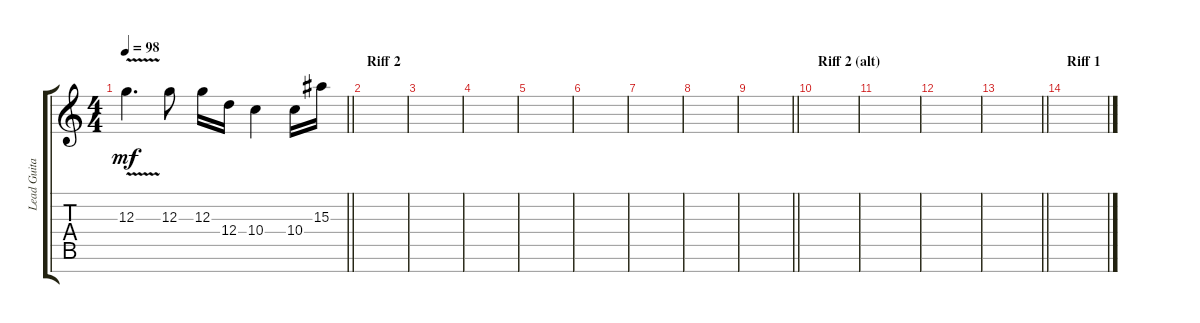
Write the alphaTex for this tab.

\track ("Lead Guitar" "Lead Guita") {instrument distortionguitar}
\staff {score tabs}
\tuning (E4 B3 G3 D3 A2 E2 B1) {hide}
\ts (4 4)
\tempo 98
\clef g2
\barLineRight lightlight
\ks c
12.3{v}.4{d dy mf} 12.3.8 12.3.16 12.4.16 10.4.4 10.4.16 15.3.16 |
\section ("" "Riff 2")
|
|
|
|
|
|
|
\barLineRight lightlight
|
\section ("" "Riff 2 (alt)")
|
|
|
\barLineRight lightlight
|
\section ("" "Riff 1")
